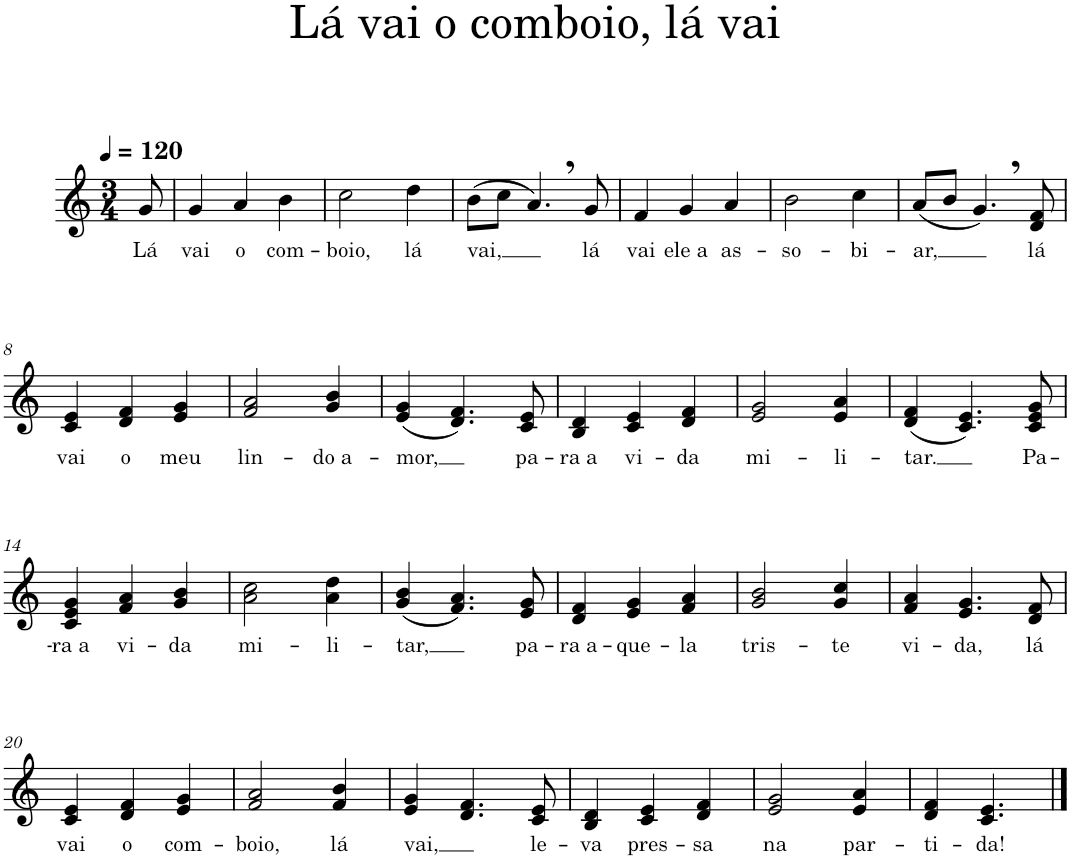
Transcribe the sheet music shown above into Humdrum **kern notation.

**kern	**text
*part1	*part1
*staff1	*staff1
*I"Voice, Voice	*
*I'Vo.	*
*clefG2	*
*k[]	*
*M3/4	*
*MM120	*
=1	=1
!	!LO:LY:b
8g/	Lá
=2	=2
!	!LO:LY:b
4g/	vai
!	!LO:LY:b
4a/	o
!	!LO:LY:b
4b\	com-
=3	=3
!	!LO:LY:b
2cc\	-boio,
!	!LO:LY:b
4dd\	lá
=4	=4
!	!LO:LY:b
(8b\L	vai,
8cc\J	.
4.a,/)	.
!	!LO:LY:b
8g/	lá
=5	=5
!	!LO:LY:b
4f/	vai
!	!LO:LY:b
4g/	ele a
!	!LO:LY:b
4a/	as-
=6	=6
!	!LO:LY:b
2b\	-so-
!	!LO:LY:b
4cc\	-bi-
=7	=7
!	!LO:LY:b
(8a/L	-ar,
8b/J	.
4.g,/)	.
!	!LO:LY:b
8d/ 8f/	lá
!!LO:LB:g=z
=8	=8
!	!LO:LY:b
4c/ 4e/	vai
!	!LO:LY:b
4d/ 4f/	o
!	!LO:LY:b
4e/ 4g/	meu
=9	=9
!	!LO:LY:b
2f/ 2a/	lin-
!	!LO:LY:b
4g/ 4b/	-do a-
=10	=10
!	!LO:LY:b
(4e/ 4g/	-mor,
4.d/ 4.f/)	.
!	!LO:LY:b
8c/ 8e/	pa-
=11	=11
!	!LO:LY:b
4B/ 4d/	ra a
!	!LO:LY:b
4c/ 4e/	vi-
!	!LO:LY:b
4d/ 4f/	-da
=12	=12
!	!LO:LY:b
2e/ 2g/	mi-
!	!LO:LY:b
4e/ 4a/	-li-
=13	=13
!	!LO:LY:b
(4d/ 4f/	-tar.
4.c/ 4.e/)	.
!	!LO:LY:b
8c/ 8e/ 8g/	Pa-
!!LO:LB:g=z
=14	=14
!	!LO:LY:b
4c/ 4e/ 4g/	ra a
!	!LO:LY:b
4f/ 4a/	vi-
!	!LO:LY:b
4g/ 4b/	-da
=15	=15
!	!LO:LY:b
2a\ 2cc\	mi-
!	!LO:LY:b
4a\ 4dd\	-li-
=16	=16
!	!LO:LY:b
(4g/ 4b/	-tar,
4.f/ 4.a/)	.
!	!LO:LY:b
8e/ 8g/	pa-
=17	=17
!	!LO:LY:b
4d/ 4f/	ra a-
!	!LO:LY:b
4e/ 4g/	-que-
!	!LO:LY:b
4f/ 4a/	-la
=18	=18
!	!LO:LY:b
2g/ 2b/	tris-
!	!LO:LY:b
4g/ 4cc/	-te
=19	=19
!	!LO:LY:b
4f/ 4a/	vi-
!	!LO:LY:b
4.e/ 4.g/	-da,
!	!LO:LY:b
8d/ 8f/	lá
!!LO:LB:g=z
=20	=20
!	!LO:LY:b
4c/ 4e/	vai
!	!LO:LY:b
4d/ 4f/	o
!	!LO:LY:b
4e/ 4g/	com-
=21	=21
!	!LO:LY:b
2f/ 2a/	-boio,
!	!LO:LY:b
4f/ 4b/	lá
=22	=22
!	!LO:LY:b
4e/ 4g/	vai,
4.d/ 4.f/	.
!	!LO:LY:b
8c/ 8e/	le-
=23	=23
!	!LO:LY:b
4B/ 4d/	-va
!	!LO:LY:b
4c/ 4e/	pres-
!	!LO:LY:b
4d/ 4f/	-sa
=24	=24
!	!LO:LY:b
2e/ 2g/	na
!	!LO:LY:b
4e/ 4a/	par-
=25	=25
!	!LO:LY:b
4d/ 4f/	-ti-
!	!LO:LY:b
4.c/ 4.e/	-da!
==	==
*-	*-
